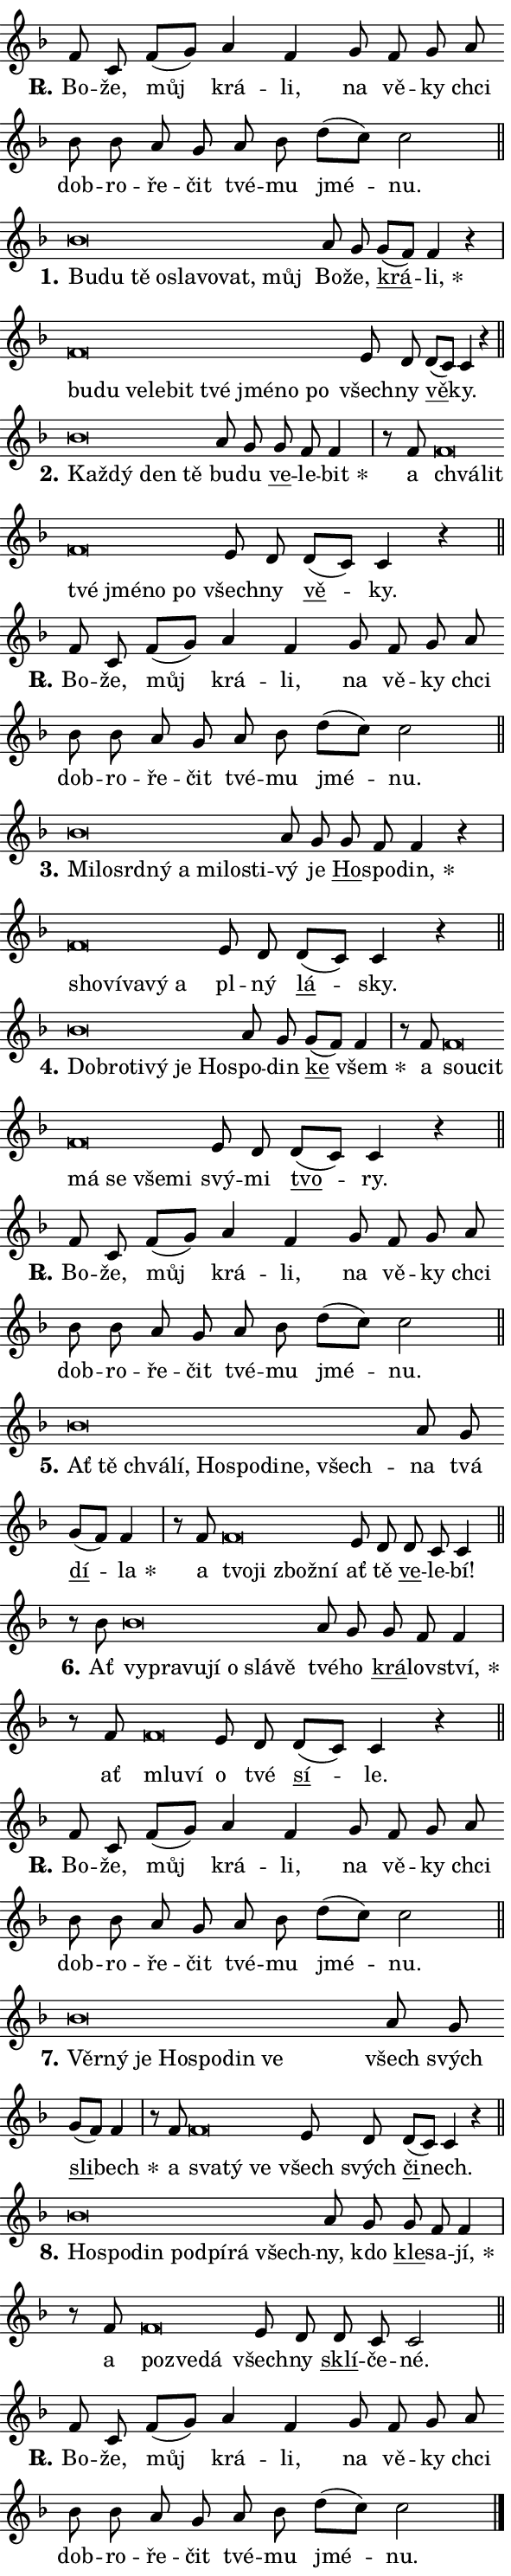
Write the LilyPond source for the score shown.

\version "2.24.0"
\header { tagline = "" }
\paper {
  indent = 0\cm
  top-margin = 0\cm
  right-margin = 0.13\cm % to fit lyric hyphens
  bottom-margin = 0\cm
  left-margin = 0\cm
  paper-width = 10\cm
  page-breaking = #ly:one-page-breaking
  system-system-spacing.basic-distance = #11
  score-system-spacing.basic-distance = #11
  ragged-last = ##f
}


%% Author: Thomas Morley
%% https://lists.gnu.org/archive/html/lilypond-user/2020-05/msg00002.html
#(define (line-position grob)
"Returns position of @var[grob} in current system:
   @code{'start}, if at first time-step
   @code{'end}, if at last time-step
   @code{'middle} otherwise
"
  (let* ((col (ly:item-get-column grob))
         (ln (ly:grob-object col 'left-neighbor))
         (rn (ly:grob-object col 'right-neighbor))
         (col-to-check-left (if (ly:grob? ln) ln col))
         (col-to-check-right (if (ly:grob? rn) rn col))
         (break-dir-left
           (and
             (ly:grob-property col-to-check-left 'non-musical #f)
             (ly:item-break-dir col-to-check-left)))
         (break-dir-right
           (and
             (ly:grob-property col-to-check-right 'non-musical #f)
             (ly:item-break-dir col-to-check-right))))
        (cond ((eqv? 1 break-dir-left) 'start)
              ((eqv? -1 break-dir-right) 'end)
              (else 'middle))))

#(define (tranparent-at-line-position vctor)
  (lambda (grob)
  "Relying on @code{line-position} select the relevant enry from @var{vctor}.
Used to determine transparency,"
    (case (line-position grob)
      ((end) (not (vector-ref vctor 0)))
      ((middle) (not (vector-ref vctor 1)))
      ((start) (not (vector-ref vctor 2))))))

noteHeadBreakVisibility =
#(define-music-function (break-visibility)(vector?)
"Makes @code{NoteHead}s transparent relying on @var{break-visibility}"
#{
  \override NoteHead.transparent =
    #(tranparent-at-line-position break-visibility)
#})

#(define delete-ledgers-for-transparent-note-heads
  (lambda (grob)
    "Reads whether a @code{NoteHead} is transparent.
If so this @code{NoteHead} is removed from @code{'note-heads} from
@var{grob}, which is supposed to be @code{LedgerLineSpanner}.
As a result ledgers are not printed for this @code{NoteHead}"
    (let* ((nhds-array (ly:grob-object grob 'note-heads))
           (nhds-list
             (if (ly:grob-array? nhds-array)
                 (ly:grob-array->list nhds-array)
                 '()))
           ;; Relies on the transparent-property being done before
           ;; Staff.LedgerLineSpanner.after-line-breaking is executed.
           ;; This is fragile ...
           (to-keep
             (remove
               (lambda (nhd)
                 (ly:grob-property nhd 'transparent #f))
               nhds-list)))
      ;; TODO find a better method to iterate over grob-arrays, similiar
      ;; to filter/remove etc for lists
      ;; For now rebuilt from scratch
      (set! (ly:grob-object grob 'note-heads)  '())
      (for-each
        (lambda (nhd)
          (ly:pointer-group-interface::add-grob grob 'note-heads nhd))
        to-keep))))

squashNotes = {
  \override NoteHead.X-extent = #'(-0.2 . 0.2)
  \override NoteHead.Y-extent = #'(-0.75 . 0)
  \override NoteHead.stencil =
    #(lambda (grob)
       (let ((pos (ly:grob-property grob 'staff-position)))
         (begin
           (if (< pos -7) (display "ERROR: Lower brevis then expected\n") (display ""))
           (if (<= pos -6) ly:text-interface::print ly:note-head::print))))
}
unSquashNotes = {
  \revert NoteHead.X-extent
  \revert NoteHead.Y-extent
  \revert NoteHead.stencil
}

hideNotes = \noteHeadBreakVisibility #begin-of-line-visible
unHideNotes = \noteHeadBreakVisibility #all-visible

% work-around for resetting accidentals
% https://lilypond.org/doc/v2.23/Documentation/notation/displaying-rhythms#unmetered-music
cadenzaMeasure = {
  \cadenzaOff
  \partial 1024 s1024
  \cadenzaOn
}

#(define-markup-command (accent layout props text) (markup?)
  "Underline accented syllable"
  (interpret-markup layout props
    #{\markup \override #'(offset . 4.3) \underline { #text }#}))

responsum = \markup \concat {
  "R" \hspace #-1.05 \path #0.1 #'((moveto 0 0.07) (lineto 0.9 0.8)) \hspace #0.05 "."
}

spaceSize = #0.6828661417322834 % exact space size for TeX Gyre Schola

\layout {
  \context {
    \Staff
    \remove "Time_signature_engraver"
    \override LedgerLineSpanner.after-line-breaking = #delete-ledgers-for-transparent-note-heads
  }
  \context {
    \Lyrics {
      \override LyricSpace.minimum-distance = \spaceSize
      \override LyricText.font-name = #"TeX Gyre Schola"
      \override LyricText.font-size = 1
      \override StanzaNumber.font-name = #"TeX Gyre Schola Bold"
      \override StanzaNumber.font-size = 1
    }
  }
  \context {
    \Score 
    \override NoteHead.text =
      #(lambda (grob) 
        (let ((pos (ly:grob-property grob 'staff-position)))
          #{\markup {
            \combine
              \halign #-0.55 \raise #(if (= pos -6) 0 0.5) \override #'(thickness . 2) \draw-line #'(3.2 . 0)
              \musicglyph "noteheads.sM1"
          }#}))
  }
}

% magnetic-lyrics.ily
%
%   written by
%     Jean Abou Samra <jean@abou-samra.fr>
%     Werner Lemberg <wl@gnu.org>
%
%   adapted by
%     Jiri Hon <jiri.hon@gmail.com>
%
% Version 2022-Apr-15

% https://www.mail-archive.com/lilypond-user@gnu.org/msg149350.html

#(define (Left_hyphen_pointer_engraver context)
   "Collect syllable-hyphen-syllable occurrences in lyrics and store
them in properties.  This engraver only looks to the left.  For
example, if the lyrics input is @code{foo -- bar}, it does the
following.

@itemize @bullet
@item
Set the @code{text} property of the @code{LyricHyphen} grob between
@q{foo} and @q{bar} to @code{foo}.

@item
Set the @code{left-hyphen} property of the @code{LyricText} grob with
text @q{foo} to the @code{LyricHyphen} grob between @q{foo} and
@q{bar}.
@end itemize

Use this auxiliary engraver in combination with the
@code{lyric-@/text::@/apply-@/magnetic-@/offset!} hook."
   (let ((hyphen #f)
         (text #f))
     (make-engraver
      (acknowledgers
       ((lyric-syllable-interface engraver grob source-engraver)
        (set! text grob)))
      (end-acknowledgers
       ((lyric-hyphen-interface engraver grob source-engraver)
        ;(when (not (grob::has-interface grob 'lyric-space-interface))
          (set! hyphen grob)));)
      ((stop-translation-timestep engraver)
       (when (and text hyphen)
         (ly:grob-set-object! text 'left-hyphen hyphen))
       (set! text #f)
       (set! hyphen #f)))))

#(define (lyric-text::apply-magnetic-offset! grob)
   "If the space between two syllables is less than the value in
property @code{LyricText@/.details@/.squash-threshold}, move the right
syllable to the left so that it gets concatenated with the left
syllable.

Use this function as a hook for
@code{LyricText@/.after-@/line-@/breaking} if the
@code{Left_@/hyphen_@/pointer_@/engraver} is active."
   (let ((hyphen (ly:grob-object grob 'left-hyphen #f)))
     (when hyphen
       (let ((left-text (ly:spanner-bound hyphen LEFT)))
         (when (grob::has-interface left-text 'lyric-syllable-interface)
           (let* ((common (ly:grob-common-refpoint grob left-text X))
                  (this-x-ext (ly:grob-extent grob common X))
                  (left-x-ext
                   (begin
                     ;; Trigger magnetism for left-text.
                     (ly:grob-property left-text 'after-line-breaking)
                     (ly:grob-extent left-text common X)))
                  ;; `delta` is the gap width between two syllables.
                  (delta (- (interval-start this-x-ext)
                            (interval-end left-x-ext)))
                  (details (ly:grob-property grob 'details))
                  (threshold (assoc-get 'squash-threshold details 0.2)))
             (when (< delta threshold)
               (let* (;; We have to manipulate the input text so that
                      ;; ligatures crossing syllable boundaries are not
                      ;; disabled.  For languages based on the Latin
                      ;; script this is essentially a beautification.
                      ;; However, for non-Western scripts it can be a
                      ;; necessity.
                      (lt (ly:grob-property left-text 'text))
                      (rt (ly:grob-property grob 'text))
                      (is-space (grob::has-interface hyphen 'lyric-space-interface))
                      (space (if is-space " " ""))
                      (extra-delta (if is-space spaceSize 0))
                      ;; Append new syllable.
                      (ltrt-space (if (and (string? lt) (string? rt))
                                (string-append lt space rt)
                                (make-concat-markup (list lt space rt))))
                      ;; Right-align `ltrt` to the right side.
                      (ltrt-space-markup (grob-interpret-markup
                               grob
                               (make-translate-markup
                                (cons (interval-length this-x-ext) 0)
                                (make-right-align-markup ltrt-space)))))
                 (begin
                   ;; Don't print `left-text`.
                   (ly:grob-set-property! left-text 'stencil #f)
                   ;; Set text and stencil (which holds all collected
                   ;; syllables so far) and shift it to the left.
                   (ly:grob-set-property! grob 'text ltrt-space)
                   (ly:grob-set-property! grob 'stencil ltrt-space-markup)
                   (ly:grob-translate-axis! grob (- (- delta extra-delta)) X))))))))))


#(define (lyric-hyphen::displace-bounds-first grob)
   ;; Make very sure this callback isn't triggered too early.
   (let ((left (ly:spanner-bound grob LEFT))
         (right (ly:spanner-bound grob RIGHT)))
     (ly:grob-property left 'after-line-breaking)
     (ly:grob-property right 'after-line-breaking)
     (ly:lyric-hyphen::print grob)))

squashThreshold = #0.4

\layout {
  \context {
    \Lyrics
    \consists #Left_hyphen_pointer_engraver
    \override LyricText.after-line-breaking =
      #lyric-text::apply-magnetic-offset!
    \override LyricHyphen.stencil = #lyric-hyphen::displace-bounds-first
    \override LyricText.details.squash-threshold = \squashThreshold
    \override LyricHyphen.minimum-distance = 0
    \override LyricHyphen.minimum-length = \squashThreshold
  }
}

squashText = \override LyricText.details.squash-threshold = 9999
unSquashText = \override LyricText.details.squash-threshold = \squashThreshold

leftText = \override LyricText.self-alignment-X = #LEFT
unLeftText = \revert LyricText.self-alignment-X

starOffset = #(lambda (grob) 
                (let ((x_offset (ly:self-alignment-interface::aligned-on-x-parent grob)))
                  (if (= x_offset 0) 0 (+ x_offset 1.2))))

star = #(define-music-function (syllable)(string?)
"Append star separator at the end of a syllable"
#{
  \once \override LyricText.X-offset = #starOffset
  \lyricmode { \markup {
    #syllable
    \override #'((font-name . "TeX Gyre Schola Bold")) \hspace #0.2 \lower #0.65 \larger "*"
  } }
#})

starAccent = #(define-music-function (syllable)(string?)
"Append star separator at the end of a syllable and make accent"
#{
  \once \override LyricText.X-offset = #starOffset
  \lyricmode { \markup {
    \accent #syllable
    \override #'((font-name . "TeX Gyre Schola Bold")) \hspace #0.2 \lower #0.65 \larger "*"
  } }
#})

breath = #(define-music-function (syllable)(string?)
"Append breathing indicator at the end of a syllable"
#{
  \lyricmode { \markup { #syllable "+" } }
#})

optionalBreath = #(define-music-function (syllable)(string?)
"Append optional breathing indicator at the end of a syllable"
#{
  \lyricmode { \markup { #syllable "(+)" } }
#})


\score {
    <<
        \new Voice = "melody" { \cadenzaOn \key f \major \relative { f'8 c f[( g)] a4 f \bar "" g8 f g a \bar "" bes bes a g \bar "" a bes d[( c)] c2 \cadenzaMeasure \bar "||" \break } }
        \new Lyrics \lyricsto "melody" { \lyricmode { \set stanza = \responsum
Bo -- že, můj krá -- li, na vě -- ky chci dob -- ro -- ře -- čit tvé -- mu jmé -- nu. } }
    >>
    \layout {}
}

\score {
    <<
        \new Voice = "melody" { \cadenzaOn \key f \major \relative { \squashNotes bes'\breve*1/16 \hideNotes \breve*1/16 \bar "" \breve*1/16 \bar "" \breve*1/16 \bar "" \breve*1/16 \bar "" \breve*1/16 \bar "" \breve*1/16 \breve*1/16 \bar "" \unHideNotes \unSquashNotes a8 g \bar "" g[( f)] f4 r \cadenzaMeasure \bar "|" \squashNotes f\breve*1/16 \hideNotes \breve*1/16 \bar "" \breve*1/16 \bar "" \breve*1/16 \bar "" \breve*1/16 \bar "" \breve*1/16 \bar "" \breve*1/16 \bar "" \breve*1/16 \breve*1/16 \bar "" \unHideNotes \unSquashNotes e8 d \bar "" d[( c)] c4 r \cadenzaMeasure \bar "||" \break } }
        \new Lyrics \lyricsto "melody" { \lyricmode { \set stanza = "1."
\leftText Bu -- \squashText du tě o -- sla -- vo -- vat, můj \unLeftText \unSquashText Bo -- že, \markup \accent krá -- \star li, \leftText bu -- \squashText du ve -- le -- bit tvé jmé -- no po \unLeftText \unSquashText všech -- ny \markup \accent vě -- ky. } }
    >>
    \layout {}
}

\score {
    <<
        \new Voice = "melody" { \cadenzaOn \key f \major \relative { \squashNotes bes'\breve*1/16 \hideNotes \breve*1/16 \bar "" \breve*1/16 \breve*1/16 \bar "" \unHideNotes \unSquashNotes a8 g \bar "" g f f4 \cadenzaMeasure \bar "|" r8 f8 \squashNotes f\breve*1/16 \hideNotes \breve*1/16 \bar "" \breve*1/16 \bar "" \breve*1/16 \bar "" \breve*1/16 \breve*1/16 \bar "" \unHideNotes \unSquashNotes e8 d \bar "" d[( c)] c4 r \cadenzaMeasure \bar "||" \break } }
        \new Lyrics \lyricsto "melody" { \lyricmode { \set stanza = "2."
\leftText Kaž -- \squashText dý den tě \unLeftText \unSquashText bu -- du \markup \accent ve -- le -- \star bit a \leftText chvá -- \squashText lit tvé jmé -- no po \unLeftText \unSquashText všech -- ny \markup \accent vě -- ky. } }
    >>
    \layout {}
}

\score {
    <<
        \new Voice = "melody" { \cadenzaOn \key f \major \relative { f'8 c f[( g)] a4 f \bar "" g8 f g a \bar "" bes bes a g \bar "" a bes d[( c)] c2 \cadenzaMeasure \bar "||" \break } }
        \new Lyrics \lyricsto "melody" { \lyricmode { \set stanza = \responsum
Bo -- že, můj krá -- li, na vě -- ky chci dob -- ro -- ře -- čit tvé -- mu jmé -- nu. } }
    >>
    \layout {}
}

\score {
    <<
        \new Voice = "melody" { \cadenzaOn \key f \major \relative { \squashNotes bes'\breve*1/16 \hideNotes \breve*1/16 \bar "" \breve*1/16 \bar "" \breve*1/16 \bar "" \breve*1/16 \bar "" \breve*1/16 \bar "" \breve*1/16 \breve*1/16 \bar "" \unHideNotes \unSquashNotes a8 g \bar "" g f f4 r \cadenzaMeasure \bar "|" \squashNotes f\breve*1/16 \hideNotes \breve*1/16 \bar "" \breve*1/16 \bar "" \breve*1/16 \breve*1/16 \bar "" \unHideNotes \unSquashNotes e8 d \bar "" d[( c)] c4 r \cadenzaMeasure \bar "||" \break } }
        \new Lyrics \lyricsto "melody" { \lyricmode { \set stanza = "3."
\leftText Mi -- \squashText lo -- srd -- ný a mi -- lo -- sti -- \unLeftText \unSquashText vý je \markup \accent Ho -- spo -- \star din, \leftText sho -- \squashText ví -- va -- vý a \unLeftText \unSquashText pl -- ný \markup \accent lá -- sky. } }
    >>
    \layout {}
}

\score {
    <<
        \new Voice = "melody" { \cadenzaOn \key f \major \relative { \squashNotes bes'\breve*1/16 \hideNotes \breve*1/16 \bar "" \breve*1/16 \bar "" \breve*1/16 \bar "" \breve*1/16 \breve*1/16 \bar "" \unHideNotes \unSquashNotes a8 g \bar "" g[( f)] f4 \cadenzaMeasure \bar "|" r8 f8 \squashNotes f\breve*1/16 \hideNotes \breve*1/16 \bar "" \breve*1/16 \bar "" \breve*1/16 \bar "" \breve*1/16 \breve*1/16 \bar "" \unHideNotes \unSquashNotes e8 d \bar "" d[( c)] c4 r \cadenzaMeasure \bar "||" \break } }
        \new Lyrics \lyricsto "melody" { \lyricmode { \set stanza = "4."
\leftText Dob -- \squashText ro -- ti -- vý je Ho -- \unLeftText \unSquashText spo -- din \markup \accent ke \star všem a \leftText sou -- \squashText cit má se vše -- mi \unLeftText \unSquashText svý -- mi \markup \accent tvo -- ry. } }
    >>
    \layout {}
}

\score {
    <<
        \new Voice = "melody" { \cadenzaOn \key f \major \relative { f'8 c f[( g)] a4 f \bar "" g8 f g a \bar "" bes bes a g \bar "" a bes d[( c)] c2 \cadenzaMeasure \bar "||" \break } }
        \new Lyrics \lyricsto "melody" { \lyricmode { \set stanza = \responsum
Bo -- že, můj krá -- li, na vě -- ky chci dob -- ro -- ře -- čit tvé -- mu jmé -- nu. } }
    >>
    \layout {}
}

\score {
    <<
        \new Voice = "melody" { \cadenzaOn \key f \major \relative { \squashNotes bes'\breve*1/16 \hideNotes \breve*1/16 \bar "" \breve*1/16 \bar "" \breve*1/16 \bar "" \breve*1/16 \bar "" \breve*1/16 \bar "" \breve*1/16 \bar "" \breve*1/16 \breve*1/16 \bar "" \unHideNotes \unSquashNotes a8 g \bar "" g[( f)] f4 \cadenzaMeasure \bar "|" r8 f8 \squashNotes f\breve*1/16 \hideNotes \breve*1/16 \bar "" \breve*1/16 \breve*1/16 \bar "" \unHideNotes \unSquashNotes e8 d \bar "" d c c4 \cadenzaMeasure \bar "||" \break } }
        \new Lyrics \lyricsto "melody" { \lyricmode { \set stanza = "5."
\leftText Ať \squashText tě chvá -- lí, Ho -- spo -- di -- ne, všech -- \unLeftText \unSquashText na tvá \markup \accent dí -- \star la a \leftText tvo -- \squashText ji zbož -- ní \unLeftText \unSquashText ať tě \markup \accent ve -- le -- bí! } }
    >>
    \layout {}
}

\score {
    <<
        \new Voice = "melody" { \cadenzaOn \key f \major \relative { r8 bes'8 \squashNotes bes\breve*1/16 \hideNotes \breve*1/16 \bar "" \breve*1/16 \bar "" \breve*1/16 \bar "" \breve*1/16 \bar "" \breve*1/16 \breve*1/16 \bar "" \unHideNotes \unSquashNotes a8 g \bar "" g f f4 \cadenzaMeasure \bar "|" r8 f8 \squashNotes f\breve*1/16 \hideNotes \breve*1/16 \bar "" \unHideNotes \unSquashNotes e8 d \bar "" d[( c)] c4 r \cadenzaMeasure \bar "||" \break } }
        \new Lyrics \lyricsto "melody" { \lyricmode { \set stanza = "6."
Ať \leftText vy -- \squashText pra -- vu -- jí o slá -- vě \unLeftText \unSquashText tvé -- ho \markup \accent krá -- lov -- \star ství, ať \leftText mlu -- \squashText ví \unLeftText \unSquashText o tvé \markup \accent sí -- le. } }
    >>
    \layout {}
}

\score {
    <<
        \new Voice = "melody" { \cadenzaOn \key f \major \relative { f'8 c f[( g)] a4 f \bar "" g8 f g a \bar "" bes bes a g \bar "" a bes d[( c)] c2 \cadenzaMeasure \bar "||" \break } }
        \new Lyrics \lyricsto "melody" { \lyricmode { \set stanza = \responsum
Bo -- že, můj krá -- li, na vě -- ky chci dob -- ro -- ře -- čit tvé -- mu jmé -- nu. } }
    >>
    \layout {}
}

\score {
    <<
        \new Voice = "melody" { \cadenzaOn \key f \major \relative { \squashNotes bes'\breve*1/16 \hideNotes \breve*1/16 \bar "" \breve*1/16 \bar "" \breve*1/16 \bar "" \breve*1/16 \bar "" \breve*1/16 \breve*1/16 \bar "" \unHideNotes \unSquashNotes a8 g \bar "" g[( f)] f4 \cadenzaMeasure \bar "|" r8 f8 \squashNotes f\breve*1/16 \hideNotes \breve*1/16 \breve*1/16 \bar "" \unHideNotes \unSquashNotes e8 d \bar "" d[( c)] c4 r \cadenzaMeasure \bar "||" \break } }
        \new Lyrics \lyricsto "melody" { \lyricmode { \set stanza = "7."
\leftText Věr -- \squashText ný je Ho -- spo -- din ve \unLeftText \unSquashText všech svých \markup \accent sli -- \star bech a \leftText sva -- \squashText tý ve \unLeftText \unSquashText všech svých \markup \accent či -- nech. } }
    >>
    \layout {}
}

\score {
    <<
        \new Voice = "melody" { \cadenzaOn \key f \major \relative { \squashNotes bes'\breve*1/16 \hideNotes \breve*1/16 \bar "" \breve*1/16 \bar "" \breve*1/16 \bar "" \breve*1/16 \bar "" \breve*1/16 \breve*1/16 \bar "" \unHideNotes \unSquashNotes a8 g \bar "" g f f4 \cadenzaMeasure \bar "|" r8 f8 \squashNotes f\breve*1/16 \hideNotes \breve*1/16 \breve*1/16 \bar "" \unHideNotes \unSquashNotes e8 d \bar "" d c c2 \cadenzaMeasure \bar "||" \break } }
        \new Lyrics \lyricsto "melody" { \lyricmode { \set stanza = "8."
\leftText Ho -- \squashText spo -- din pod -- pí -- rá všech -- \unLeftText \unSquashText ny, kdo \markup \accent kle -- sa -- \star jí, a \leftText po -- \squashText zve -- dá \unLeftText \unSquashText všech -- ny \markup \accent sklí -- če -- né. } }
    >>
    \layout {}
}

\score {
    <<
        \new Voice = "melody" { \cadenzaOn \key f \major \relative { f'8 c f[( g)] a4 f \bar "" g8 f g a \bar "" bes bes a g \bar "" a bes d[( c)] c2 \cadenzaMeasure \bar "||" \break } \bar "|." }
        \new Lyrics \lyricsto "melody" { \lyricmode { \set stanza = \responsum
Bo -- že, můj krá -- li, na vě -- ky chci dob -- ro -- ře -- čit tvé -- mu jmé -- nu. } }
    >>
    \layout {}
}
